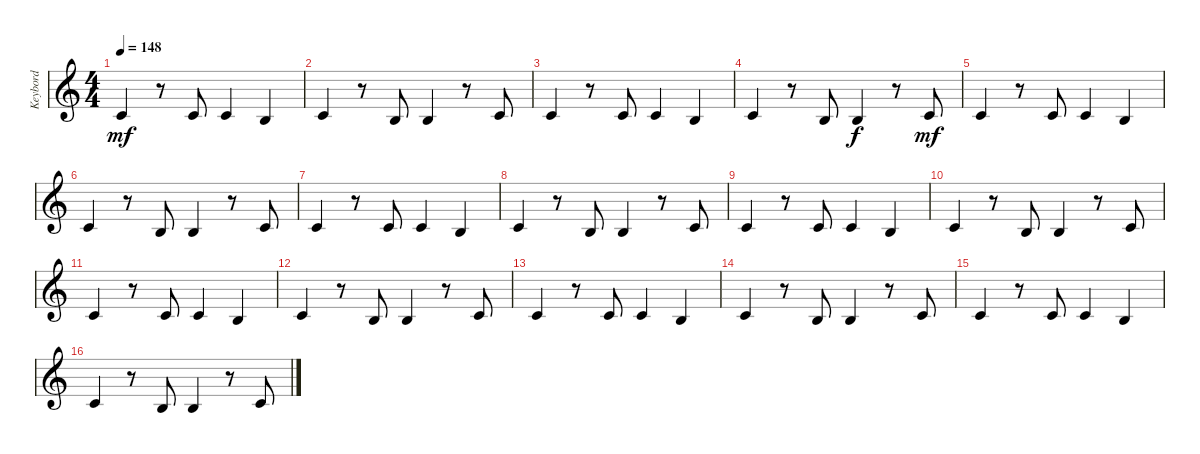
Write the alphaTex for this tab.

\track ("Keybord" "Keybord") {instrument electricgrandpiano}
\staff {score}
\tuning (E4 B3 G3 D3 A2 E2) {hide}
\ts (4 4)
\tempo 148
\clef g2
\ks c
5.3.4{dy mf} r.8 5.3.8 5.3.4 4.3.4 |
5.3.4 r.8 4.3.8 4.3.4 r.8 5.3.8 |
5.3.4 r.8 5.3.8 5.3.4 4.3.4 |
5.3.4 r.8 4.3.8 4.3.4{dy f} r.8 5.3.8{dy mf} |
5.3.4 r.8 5.3.8 5.3.4 4.3.4 |
5.3.4 r.8 4.3.8 4.3.4 r.8 5.3.8 |
5.3.4 r.8 5.3.8 5.3.4 4.3.4 |
5.3.4 r.8 4.3.8 4.3.4 r.8 5.3.8 |
5.3.4 r.8 5.3.8 5.3.4 4.3.4 |
5.3.4 r.8 4.3.8 4.3.4 r.8 5.3.8 |
5.3.4 r.8 5.3.8 5.3.4 4.3.4 |
5.3.4 r.8 4.3.8 4.3.4 r.8 5.3.8 |
5.3.4 r.8 5.3.8 5.3.4 4.3.4 |
5.3.4 r.8 4.3.8 4.3.4 r.8 5.3.8 |
5.3.4 r.8 5.3.8 5.3.4 4.3.4 |
5.3.4 r.8 4.3.8 4.3.4 r.8 5.3.8
